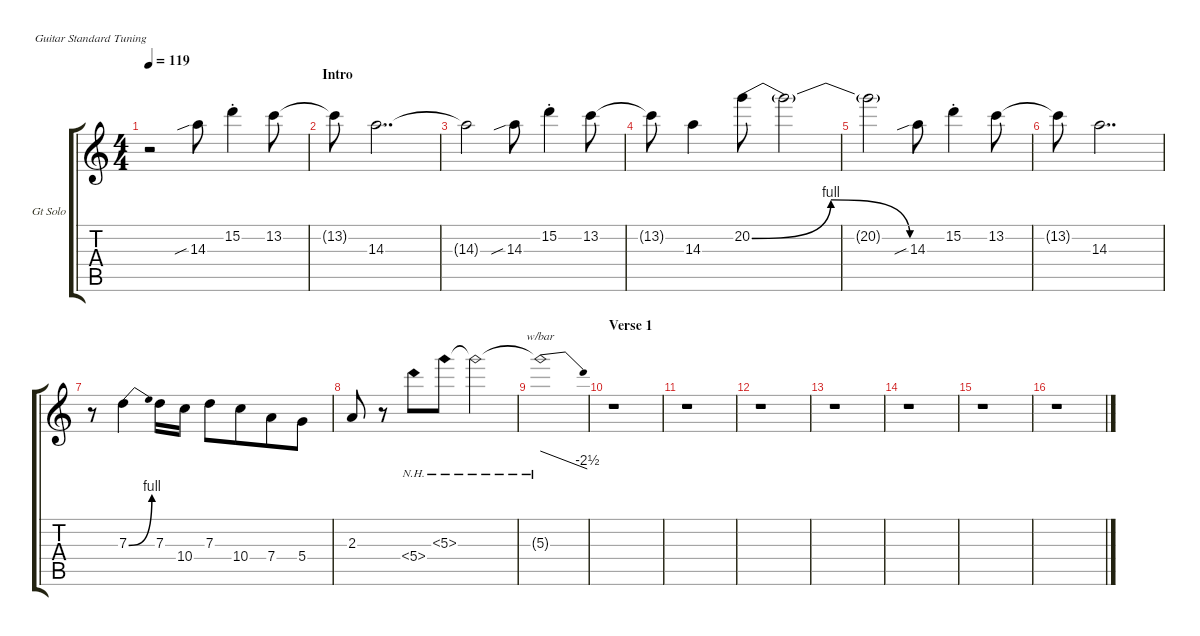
\hideDynamics
\bracketExtendMode groupsimilarinstruments
\firstSystemTrackNameOrientation horizontal
\otherSystemsTrackNameOrientation horizontal
\track ("Guitar Solo" "Gt Solo") {instrument electricguitarclean}
\staff {score tabs}
\tuning (E4 B3 G3 D3 A2 E2)
\ts (4 4)
\tempo 119
\clef g2
\ks c
r.2{dy mf instrument electricguitarclean} 14.3{sib}.8 15.2{st}.4 13.2.8 |
\section ("" "Intro")
13.2{t}.8 14.3.2{dd} |
14.3{t}.2 14.3{sib}.8 15.2{st}.4 13.2.8 |
13.2{t}.8 14.3.4 20.2{be (bendrelease 0 0 13.2 4 44.4 4 57.599999999999994 0)}.8 20.2{t}.2 |
20.2{t}.2 14.3{sib}.8 15.2{st}.4 13.2.8 |
13.2{t}.8 14.3.2{dd} |
r.8 7.3{be (bend 0 0 16.2 4)}.4 7.3.16 10.4.16{beam split} 7.3.8{beam merge} 10.4.8{beam merge} 7.4.8{beam merge} 5.4.8 |
2.3.8 r.8 5.4{nh}.8 5.3{nh}.8 5.3{nh t}.2 |
5.3{nh t}.1{tbe (dive default 0 0 60 -10)} |
\section ("" "Verse 1")
r.1 |
r.1 |
r.1 |
r.1 |
r.1 |
r.1 |
r.1
